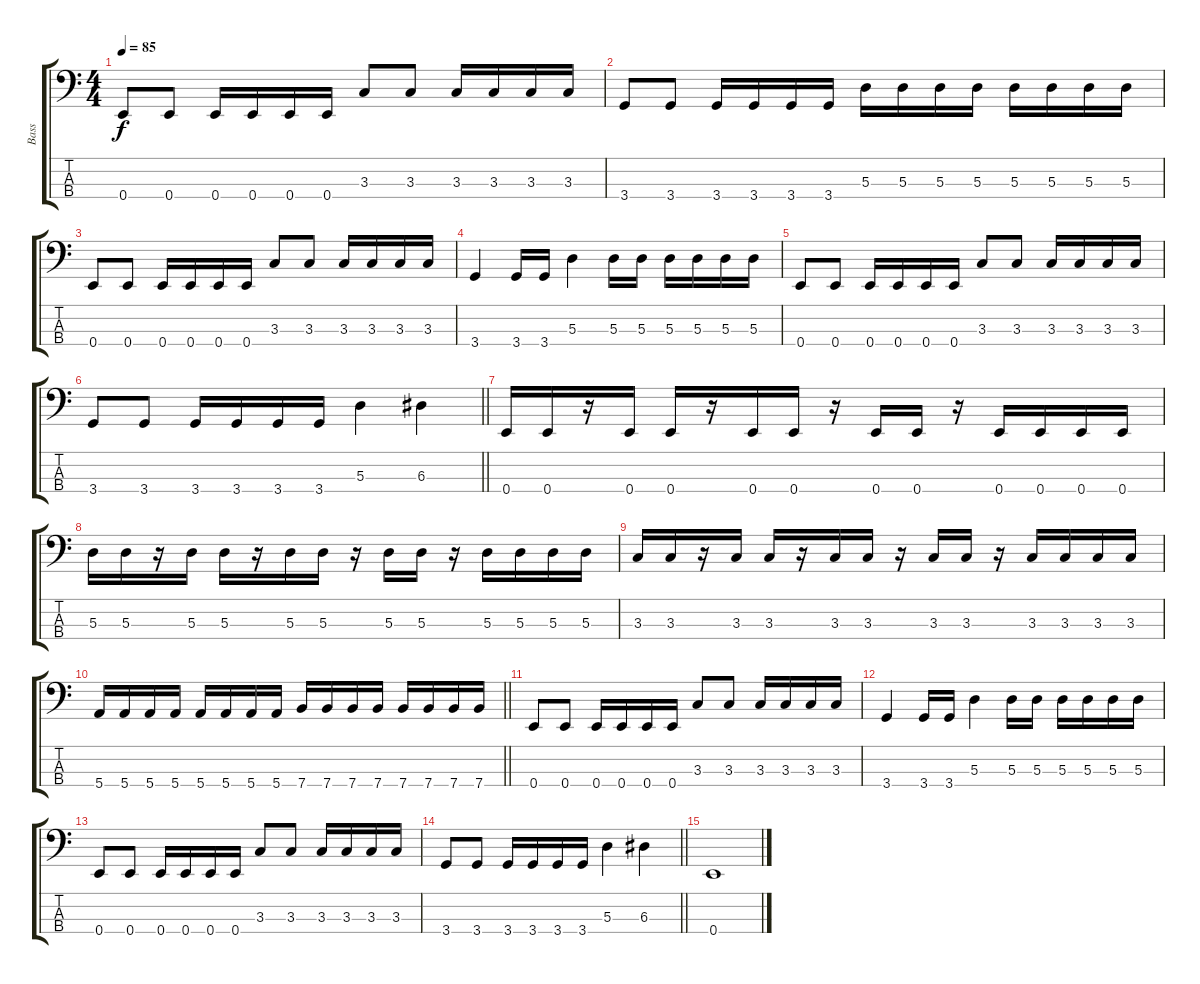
\track ("Bass" "Bass") {instrument electricbasspick}
\staff {score tabs}
\tuning (G2 D2 A1 E1) {hide}
\ts (4 4)
\tempo 85
\clef f4
\ks c
0.4.8{dy f} 0.4.8 0.4.16 0.4.16 0.4.16 0.4.16 3.3.8 3.3.8 3.3.16 3.3.16 3.3.16 3.3.16 |
3.4.8 3.4.8 3.4.16 3.4.16 3.4.16 3.4.16 5.3.16 5.3.16 5.3.16 5.3.16 5.3.16 5.3.16 5.3.16 5.3.16 |
0.4.8 0.4.8 0.4.16 0.4.16 0.4.16 0.4.16 3.3.8 3.3.8 3.3.16 3.3.16 3.3.16 3.3.16 |
3.4.4 3.4.16 3.4.16 5.3.4 5.3.16 5.3.16 5.3.16 5.3.16 5.3.16 5.3.16 |
0.4.8 0.4.8 0.4.16 0.4.16 0.4.16 0.4.16 3.3.8 3.3.8 3.3.16 3.3.16 3.3.16 3.3.16 |
\barLineRight lightlight
3.4.8 3.4.8 3.4.16 3.4.16 3.4.16 3.4.16 5.3.4 6.3.4 |
0.4.16 0.4.16 r.16 0.4.16 0.4.16 r.16 0.4.16 0.4.16 r.16 0.4.16 0.4.16 r.16 0.4.16 0.4.16 0.4.16 0.4.16 |
5.3.16 5.3.16 r.16 5.3.16 5.3.16 r.16 5.3.16 5.3.16 r.16 5.3.16 5.3.16 r.16 5.3.16 5.3.16 5.3.16 5.3.16 |
3.3.16 3.3.16 r.16 3.3.16 3.3.16 r.16 3.3.16 3.3.16 r.16 3.3.16 3.3.16 r.16 3.3.16 3.3.16 3.3.16 3.3.16 |
\barLineRight lightlight
5.4.16 5.4.16 5.4.16 5.4.16 5.4.16 5.4.16 5.4.16 5.4.16 7.4.16 7.4.16 7.4.16 7.4.16 7.4.16 7.4.16 7.4.16 7.4.16 |
0.4.8 0.4.8 0.4.16 0.4.16 0.4.16 0.4.16 3.3.8 3.3.8 3.3.16 3.3.16 3.3.16 3.3.16 |
3.4.4 3.4.16 3.4.16 5.3.4 5.3.16 5.3.16 5.3.16 5.3.16 5.3.16 5.3.16 |
0.4.8 0.4.8 0.4.16 0.4.16 0.4.16 0.4.16 3.3.8 3.3.8 3.3.16 3.3.16 3.3.16 3.3.16 |
\barLineRight lightlight
3.4.8 3.4.8 3.4.16 3.4.16 3.4.16 3.4.16 5.3.4 6.3.4 |
0.4.1
